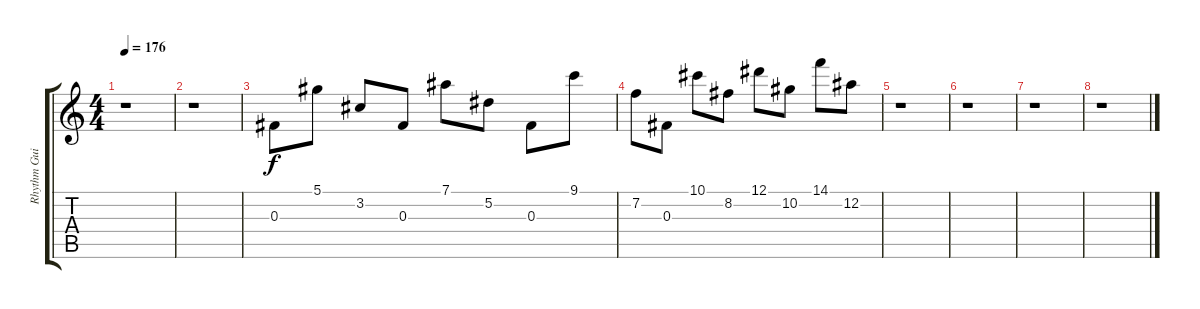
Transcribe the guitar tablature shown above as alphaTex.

\track ("Rhythm Guitar" "Rhythm Gui") {instrument acousticguitarsteel}
\staff {score tabs}
\tuning (Eb4 Bb3 Gb3 Db3 Ab2 Eb2) {hide}
\ts (4 4)
\tempo 176
\clef g2
\ks c
r.1{dy f} |
r.1 |
0.3.8{volume 16 balance 0} 5.1.8 3.2.8 0.3.8 7.1.8 5.2.8 0.3.8 9.1.8 |
7.2.8 0.3.8 10.1.8 8.2.8 12.1.8 10.2.8 14.1.8 12.2.8 |
r.1 |
r.1 |
r.1 |
r.1
